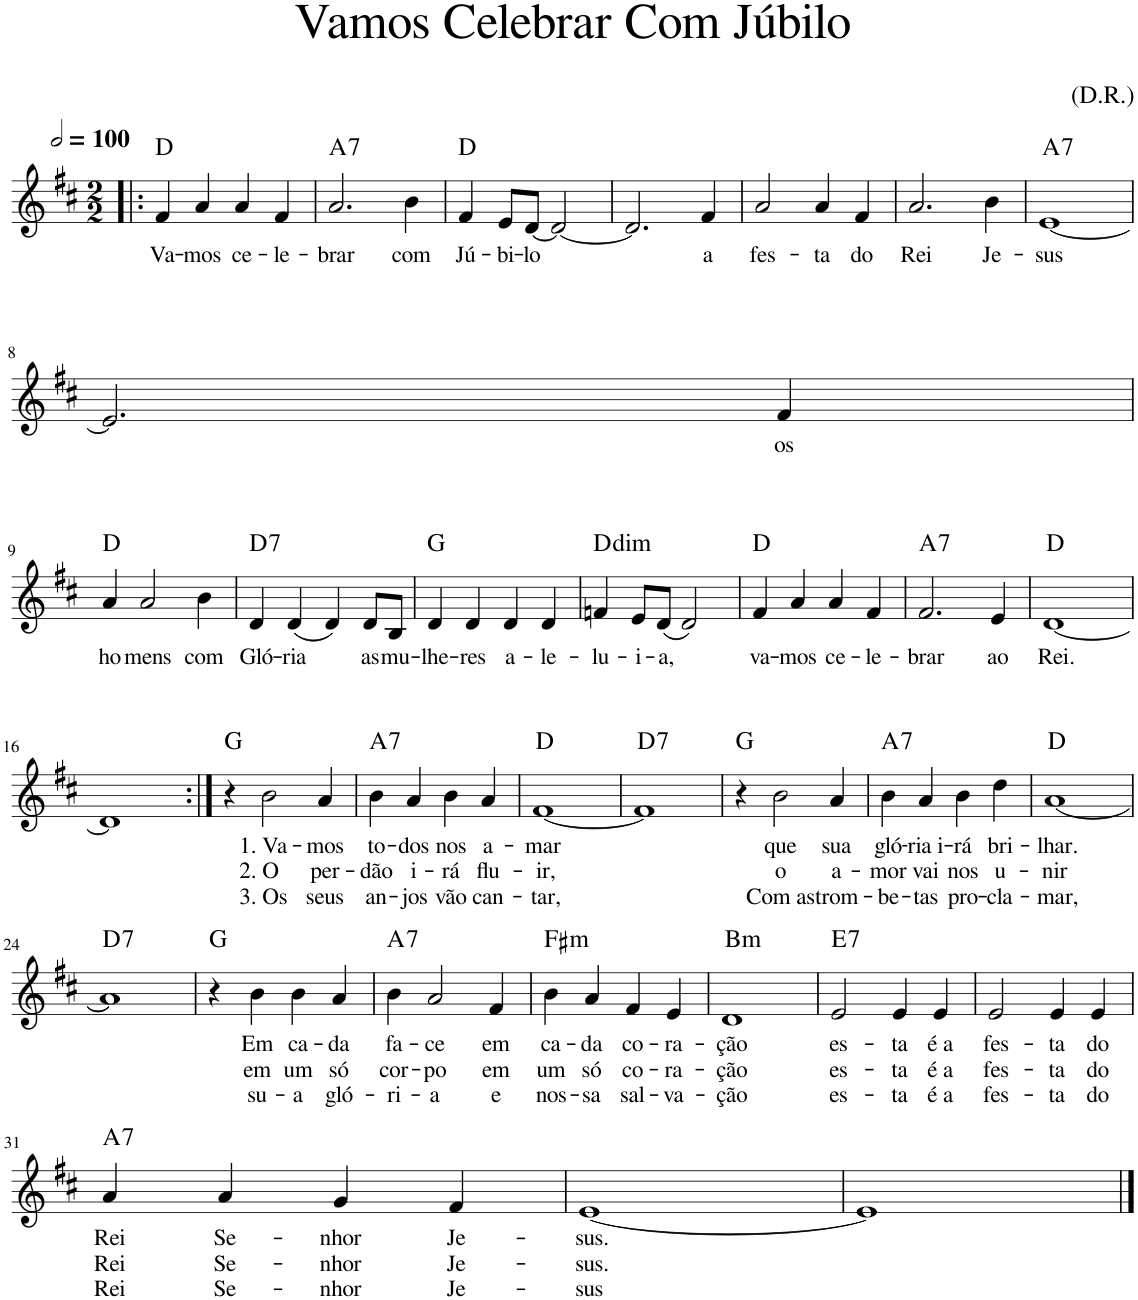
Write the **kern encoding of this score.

**kern	**text	**text	**text	**harte
*part1	*part1	*part1	*part1	*part1
*staff1	*staff1	*staff1	*staff1	*
*I"Voz	*	*	*	*
*I'Vo.	*	*	*	*
*clefG2	*	*	*	*
*k[f#c#]	*	*	*	*
*M2/2	*	*	*	*
*MM200	*	*	*	*
=1!|:	=1!|:	=1!|:	=1!|:	=1!|:
!	!LO:LY:b	!	!	!
4f#/	Va-	.	.	D:maj
!	!LO:LY:b	!	!	!
4a/	-mos	.	.	.
!	!LO:LY:b	!	!	!
4a/	ce-	.	.	.
!	!LO:LY:b	!	!	!
4f#/	-le-	.	.	.
=2	=2	=2	=2	=2
!	!LO:LY:b	!	!	!LO:H:kt=7
2.a/	-brar	.	.	A:7
!	!LO:LY:b	!	!	!
4b\	com	.	.	.
=3	=3	=3	=3	=3
!	!LO:LY:b	!	!	!
4f#/	Jú-	.	.	D:maj
!	!LO:LY:b	!	!	!
8e/L	-bi-	.	.	.
!	!LO:LY:b	!	!	!
[8d/J	-lo	.	.	.
2d/_	.	.	.	.
=4	=4	=4	=4	=4
2.d/]	.	.	.	.
!	!LO:LY:b	!	!	!
4f#/	a	.	.	.
=5	=5	=5	=5	=5
!	!LO:LY:b	!	!	!
2a/	fes-	.	.	.
!	!LO:LY:b	!	!	!
4a/	-ta	.	.	.
!	!LO:LY:b	!	!	!
4f#/	do	.	.	.
=6	=6	=6	=6	=6
!	!LO:LY:b	!	!	!
2.a/	Rei	.	.	.
!	!LO:LY:b	!	!	!
4b\	Je-	.	.	.
=7	=7	=7	=7	=7
!	!LO:LY:b	!	!	!LO:H:kt=7
[1e	-sus	.	.	A:7
!!LO:LB:g=z
=8	=8	=8	=8	=8
2.e/]	.	.	.	.
!	!LO:LY:b	!	!	!
4f#/	os	.	.	.
!!LO:LB:g=z
=9	=9	=9	=9	=9
!	!LO:LY:b	!	!	!
4a/	ho-	.	.	D:maj
!	!LO:LY:b	!	!	!
2a/	-mens	.	.	.
!	!LO:LY:b	!	!	!
4b\	com	.	.	.
=10	=10	=10	=10	=10
!	!LO:LY:b	!	!	!LO:H:kt=7
4d/	Gló-	.	.	D:7
!	!LO:LY:b	!	!	!
(4d/	-ria	.	.	.
4d/)	.	.	.	.
!	!LO:LY:b	!	!	!
8d/L	as	.	.	.
!	!LO:LY:b	!	!	!
8B/J	mu-	.	.	.
=11	=11	=11	=11	=11
!	!LO:LY:b	!	!	!
4d/	-lhe-	.	.	G:maj
!	!LO:LY:b	!	!	!
4d/	-res	.	.	.
!	!LO:LY:b	!	!	!
4d/	a-	.	.	.
!	!LO:LY:b	!	!	!
4d/	-le-	.	.	.
=12	=12	=12	=12	=12
!	!LO:LY:b	!	!	!LO:H:kt=dim
4fn/	-lu-	.	.	D:dim
!	!LO:LY:b	!	!	!
8e/L	-i-	.	.	.
!	!LO:LY:b	!	!	!
(8d/J	-a,	.	.	.
2d/)	.	.	.	.
=13	=13	=13	=13	=13
!	!LO:LY:b	!	!	!
4f#/	va-	.	.	D:maj
!	!LO:LY:b	!	!	!
4a/	-mos	.	.	.
!	!LO:LY:b	!	!	!
4a/	ce-	.	.	.
!	!LO:LY:b	!	!	!
4f#/	-le-	.	.	.
=14	=14	=14	=14	=14
!	!LO:LY:b	!	!	!LO:H:kt=7
2.f#/	-brar	.	.	A:7
!	!LO:LY:b	!	!	!
4e/	ao	.	.	.
=15	=15	=15	=15	=15
!	!LO:LY:b	!	!	!
[1d	Rei.	.	.	D:maj
!!LO:LB:g=z
=16	=16	=16	=16	=16
1d]	.	.	.	.
=17:|!	=17:|!	=17:|!	=17:|!	=17:|!
4r	.	.	.	G:maj
!	!LO:LY:b	!LO:LY:b	!LO:LY:b	!
2b\	1. Va-	2. O	3. Os	.
!	!LO:LY:b	!LO:LY:b	!LO:LY:b	!
4a/	-mos	per-	seus	.
=18	=18	=18	=18	=18
!	!LO:LY:b	!LO:LY:b	!LO:LY:b	!LO:H:kt=7
4b\	to-	-dão	an-	A:7
!	!LO:LY:b	!LO:LY:b	!LO:LY:b	!
4a/	-dos	i-	-jos	.
!	!LO:LY:b	!LO:LY:b	!LO:LY:b	!
4b\	nos	-rá	vão	.
!	!LO:LY:b	!LO:LY:b	!LO:LY:b	!
4a/	a-	flu-	can-	.
=19	=19	=19	=19	=19
!	!LO:LY:b	!LO:LY:b	!LO:LY:b	!
[1f#	-mar	-ir,	-tar,	D:maj
=20	=20	=20	=20	=20
!	!	!	!	!LO:H:kt=7
1f#]	.	.	.	D:7
=21	=21	=21	=21	=21
4r	.	.	.	G:maj
!	!LO:LY:b	!LO:LY:b	!LO:LY:b	!
2b\	que	o	Com as	.
!	!LO:LY:b	!LO:LY:b	!LO:LY:b	!
4a/	sua	a-	trom-	.
=22	=22	=22	=22	=22
!	!LO:LY:b	!LO:LY:b	!LO:LY:b	!LO:H:kt=7
4b\	gló-	-mor	-be-	A:7
!	!LO:LY:b	!LO:LY:b	!LO:LY:b	!
4a/	-ria i-	vai	-tas	.
!	!LO:LY:b	!LO:LY:b	!LO:LY:b	!
4b\	-rá	nos	pro-	.
!	!LO:LY:b	!LO:LY:b	!LO:LY:b	!
4dd\	bri-	u-	-cla-	.
=23	=23	=23	=23	=23
!	!LO:LY:b	!LO:LY:b	!LO:LY:b	!
[1a	-lhar.	-nir	-mar,	D:maj
!!LO:LB:g=z
=24	=24	=24	=24	=24
!	!	!	!	!LO:H:kt=7
1a]	.	.	.	D:7
=25	=25	=25	=25	=25
4r	.	.	.	G:maj
!	!LO:LY:b	!LO:LY:b	!LO:LY:b	!
4b\	Em	em	su-	.
!	!LO:LY:b	!LO:LY:b	!LO:LY:b	!
4b\	ca-	um	-a	.
!	!LO:LY:b	!LO:LY:b	!LO:LY:b	!
4a/	-da	só	gló-	.
=26	=26	=26	=26	=26
!	!LO:LY:b	!LO:LY:b	!LO:LY:b	!LO:H:kt=7
4b\	fa-	cor-	-ri-	A:7
!	!LO:LY:b	!LO:LY:b	!LO:LY:b	!
2a/	-ce	-po	-a	.
!	!LO:LY:b	!LO:LY:b	!LO:LY:b	!
4f#/	em	em	e	.
=27	=27	=27	=27	=27
!	!LO:LY:b	!LO:LY:b	!LO:LY:b	!LO:H:kt=m
4b\	ca-	um	nos-	F#:min
!	!LO:LY:b	!LO:LY:b	!LO:LY:b	!
4a/	-da	só	-sa	.
!	!LO:LY:b	!LO:LY:b	!LO:LY:b	!
4f#/	co-	co-	sal-	.
!	!LO:LY:b	!LO:LY:b	!LO:LY:b	!
4e/	-ra-	-ra-	-va-	.
=28	=28	=28	=28	=28
!	!LO:LY:b	!LO:LY:b	!LO:LY:b	!LO:H:kt=m
1d	-ção	-ção	-ção	B:min
=29	=29	=29	=29	=29
!	!LO:LY:b	!LO:LY:b	!LO:LY:b	!LO:H:kt=7
2e/	es-	es-	es-	E:7
!	!LO:LY:b	!LO:LY:b	!LO:LY:b	!
4e/	-ta	-ta	-ta	.
!	!LO:LY:b	!LO:LY:b	!LO:LY:b	!
4e/	é a	é a	é a	.
=30	=30	=30	=30	=30
!	!LO:LY:b	!LO:LY:b	!LO:LY:b	!
2e/	fes-	fes-	fes-	.
!	!LO:LY:b	!LO:LY:b	!LO:LY:b	!
4e/	-ta	-ta	-ta	.
!	!LO:LY:b	!LO:LY:b	!LO:LY:b	!
4e/	do	do	do	.
!!LO:LB:g=z
=31	=31	=31	=31	=31
!	!LO:LY:b	!LO:LY:b	!LO:LY:b	!LO:H:kt=7
4a/	Rei	Rei	Rei	A:7
!	!LO:LY:b	!LO:LY:b	!LO:LY:b	!
4a/	Se-	Se-	Se-	.
!	!LO:LY:b	!LO:LY:b	!LO:LY:b	!
4g/	-nhor	-nhor	-nhor	.
!	!LO:LY:b	!LO:LY:b	!LO:LY:b	!
4f#/	Je-	Je-	Je-	.
=32	=32	=32	=32	=32
!	!LO:LY:b	!LO:LY:b	!LO:LY:b	!
[1e	-sus.	-sus.	-sus	.
=33	=33	=33	=33	=33
1e]	.	.	.	.
==	==	==	==	==
*-	*-	*-	*-	*-
